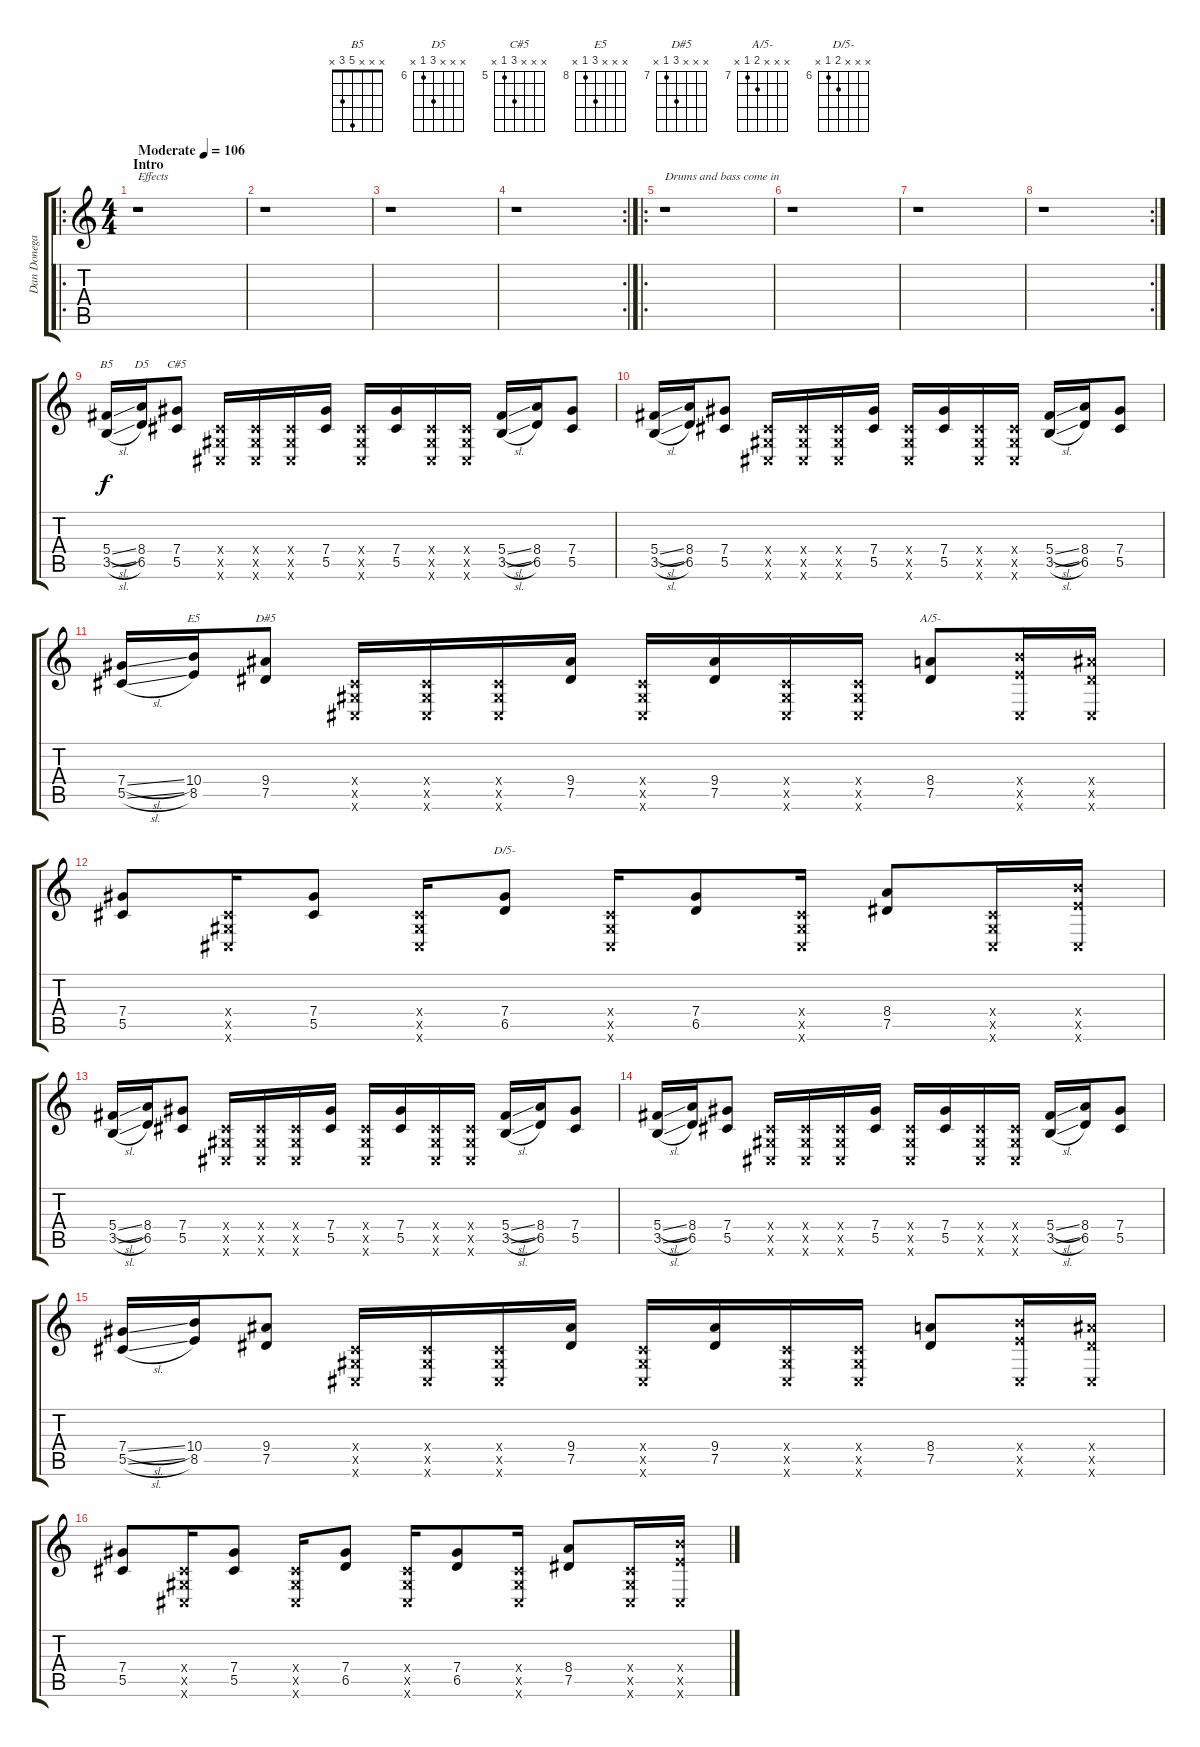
\track ("Dan Donegan" "Dan Donega") {instrument distortionguitar}
\staff {score tabs}
\tuning (Eb4 Bb3 Gb3 Db3 Ab2 Db2) {hide}
\chord ("B5" x x x 5 3 x)
\chord ("D5" x x x 8 6 x) {firstfret 6}
\chord ("C#5" x x x 7 5 x) {firstfret 5}
\chord ("E5" x x x 10 8 x) {firstfret 8}
\chord ("D#5" x x x 9 7 x) {firstfret 7}
\chord ("A/5-" x x x 8 7 x) {firstfret 7}
\chord ("D/5-" x x x 7 6 x) {firstfret 6}
\ro
\ts (4 4)
\section ("" "Intro")
\tempo (106 "Moderate")
\clef g2
\ks c
r.1{txt "Effects" dy f instrument distortionguitar} |
r.1 |
r.1 |
\rc 2
r.1 |
\ro
r.1{txt "Drums and bass come in"} |
r.1 |
r.1 |
\rc 2
r.1 |
(5.4{sl} 3.5{sl}).16{ch "B5"} (8.4 6.5).16{ch "D5"} (7.4 5.5).8{ch "C#5"} (0.4{x} 0.5{x} 0.6{x}).16 (0.4{x} 0.5{x} 0.6{x}).16 (0.4{x} 0.5{x} 0.6{x}).16 (7.4 5.5).16 (0.4{x} 0.5{x} 0.6{x}).16 (7.4 5.5).16 (0.4{x} 0.5{x} 0.6{x}).16 (0.4{x} 0.5{x} 0.6{x}).16 (5.4{sl} 3.5{sl}).16 (8.4 6.5).16 (7.4 5.5).8 |
(5.4{sl} 3.5{sl}).16 (8.4 6.5).16 (7.4 5.5).8 (0.4{x} 0.5{x} 0.6{x}).16 (0.4{x} 0.5{x} 0.6{x}).16 (0.4{x} 0.5{x} 0.6{x}).16 (7.4 5.5).16 (0.4{x} 0.5{x} 0.6{x}).16 (7.4 5.5).16 (0.4{x} 0.5{x} 0.6{x}).16 (0.4{x} 0.5{x} 0.6{x}).16 (5.4{sl} 3.5{sl}).16 (8.4 6.5).16 (7.4 5.5).8 |
(7.4{sl} 5.5{sl}).16 (10.4 8.5).16{ch "E5"} (9.4 7.5).8{ch "D#5"} (0.4{x} 0.5{x} 0.6{x}).16 (0.4{x} 0.5{x} 0.6{x}).16 (0.4{x} 0.5{x} 0.6{x}).16 (9.4 7.5).16 (0.4{x} 0.5{x} 0.6{x}).16 (9.4 7.5).16 (0.4{x} 0.5{x} 0.6{x}).16 (0.4{x} 0.5{x} 0.6{x}).16 (8.4 7.5).8{ch "A/5-"} (10.4{x} 8.5{x} 0.6{x}).16 (9.4{x} 7.5{x} 0.6{x}).16 |
(7.4 5.5).8 (0.4{x} 0.5{x} 0.6{x}).16 (7.4 5.5).8 (0.4{x} 0.5{x} 0.6{x}).16 (7.4 6.5).8{ch "D/5-"} (0.4{x} 0.5{x} 0.6{x}).16 (7.4 6.5).8 (0.4{x} 0.5{x} 0.6{x}).16 (8.4 7.5).8 (0.4{x} 0.5{x} 0.6{x}).16 (10.4{x} 8.5{x} 0.6{x}).16 |
(5.4{sl} 3.5{sl}).16 (8.4 6.5).16 (7.4 5.5).8 (0.4{x} 0.5{x} 0.6{x}).16 (0.4{x} 0.5{x} 0.6{x}).16 (0.4{x} 0.5{x} 0.6{x}).16 (7.4 5.5).16 (0.4{x} 0.5{x} 0.6{x}).16 (7.4 5.5).16 (0.4{x} 0.5{x} 0.6{x}).16 (0.4{x} 0.5{x} 0.6{x}).16 (5.4{sl} 3.5{sl}).16 (8.4 6.5).16 (7.4 5.5).8 |
(5.4{sl} 3.5{sl}).16 (8.4 6.5).16 (7.4 5.5).8 (0.4{x} 0.5{x} 0.6{x}).16 (0.4{x} 0.5{x} 0.6{x}).16 (0.4{x} 0.5{x} 0.6{x}).16 (7.4 5.5).16 (0.4{x} 0.5{x} 0.6{x}).16 (7.4 5.5).16 (0.4{x} 0.5{x} 0.6{x}).16 (0.4{x} 0.5{x} 0.6{x}).16 (5.4{sl} 3.5{sl}).16 (8.4 6.5).16 (7.4 5.5).8 |
(7.4{sl} 5.5{sl}).16 (10.4 8.5).16 (9.4 7.5).8 (0.4{x} 0.5{x} 0.6{x}).16 (0.4{x} 0.5{x} 0.6{x}).16 (0.4{x} 0.5{x} 0.6{x}).16 (9.4 7.5).16 (0.4{x} 0.5{x} 0.6{x}).16 (9.4 7.5).16 (0.4{x} 0.5{x} 0.6{x}).16 (0.4{x} 0.5{x} 0.6{x}).16 (8.4 7.5).8 (10.4{x} 8.5{x} 0.6{x}).16 (9.4{x} 7.5{x} 0.6{x}).16 |
(7.4 5.5).8 (0.4{x} 0.5{x} 0.6{x}).16 (7.4 5.5).8 (0.4{x} 0.5{x} 0.6{x}).16 (7.4 6.5).8 (0.4{x} 0.5{x} 0.6{x}).16 (7.4 6.5).8 (0.4{x} 0.5{x} 0.6{x}).16 (8.4 7.5).8 (0.4{x} 0.5{x} 0.6{x}).16 (10.4{x} 8.5{x} 0.6{x}).16
